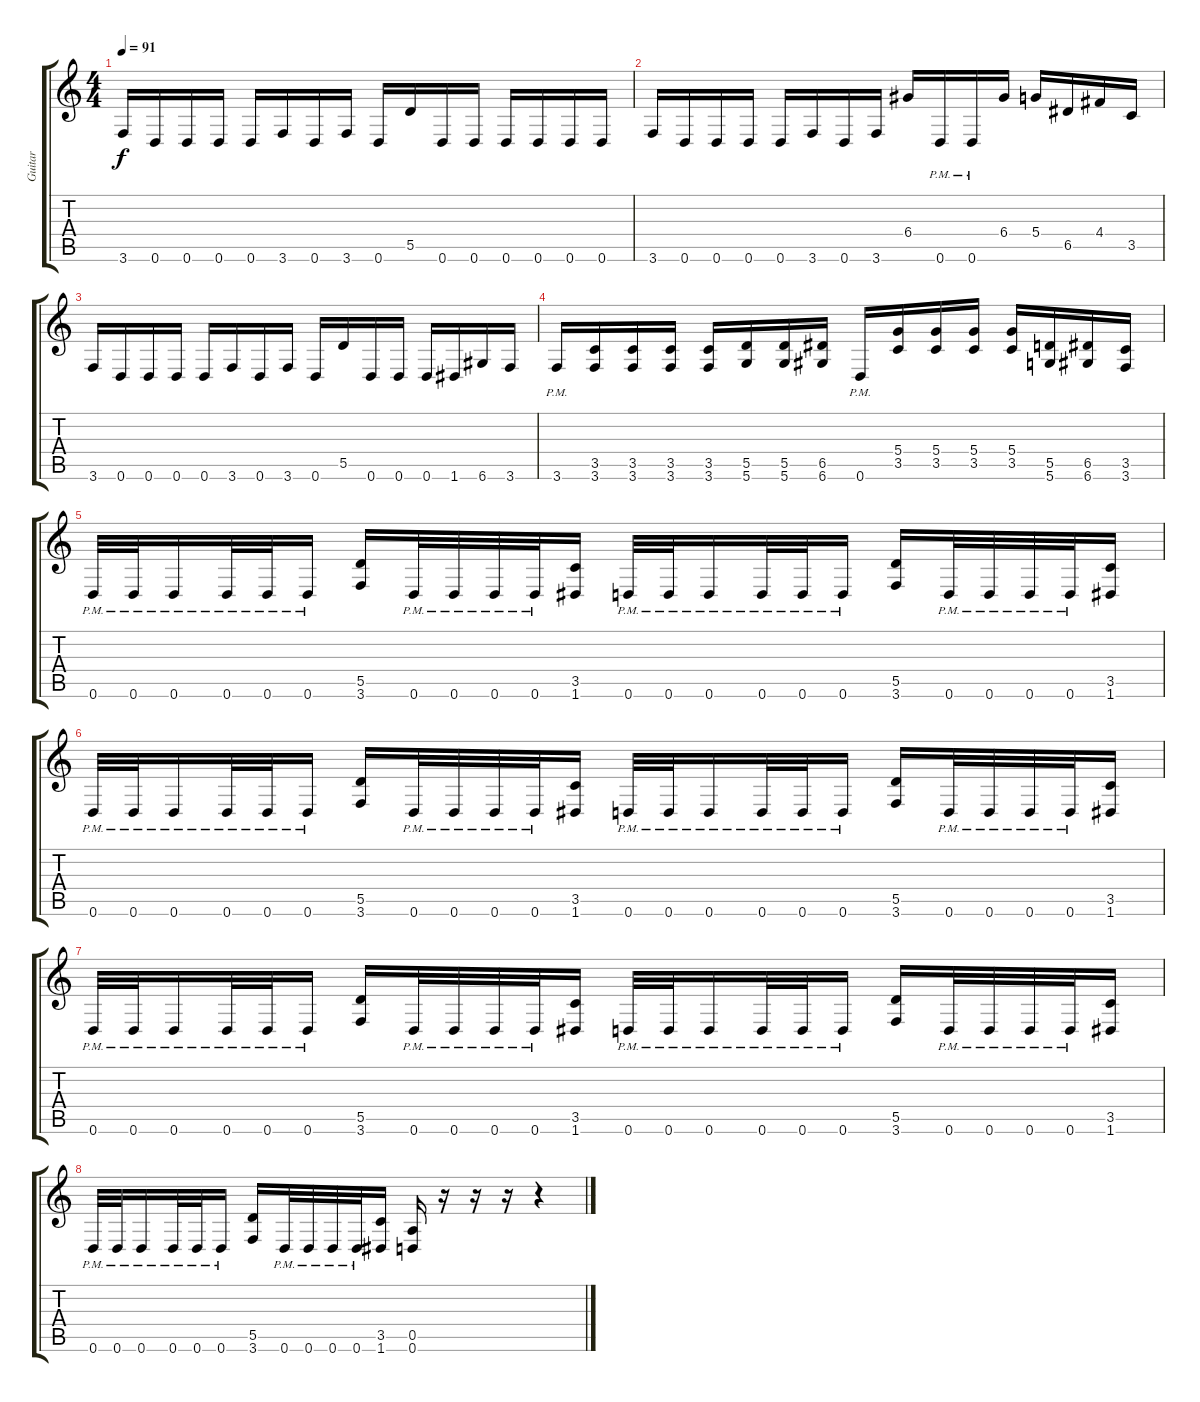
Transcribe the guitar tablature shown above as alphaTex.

\track ("Guitar" "Guitar") {instrument distortionguitar}
\staff {score tabs}
\tuning (E4 B3 G3 D3 A2 D2) {hide}
\ts (4 4)
\tempo 91
\clef g2
\ks c
3.6.16{dy f} 0.6.16 0.6.16 0.6.16 0.6.16 3.6.16 0.6.16 3.6.16 0.6.16 5.5.16 0.6.16 0.6.16 0.6.16 0.6.16 0.6.16 0.6.16 |
3.6.16 0.6.16 0.6.16 0.6.16 0.6.16 3.6.16 0.6.16 3.6.16 6.4.16 0.6{pm}.16 0.6{pm}.16 6.4.16 5.4.16 6.5.16 4.4.16 3.5.16 |
3.6.16 0.6.16 0.6.16 0.6.16 0.6.16 3.6.16 0.6.16 3.6.16 0.6.16 5.5.16 0.6.16 0.6.16 0.6.16 1.6.16 6.6.16 3.6.16 |
3.6{pm}.16 (3.5 3.6).16 (3.5 3.6).16 (3.5 3.6).16 (3.5 3.6).16 (5.5 5.6).16 (5.5 5.6).16 (6.5 6.6).16 0.6{pm}.16 (5.4 3.5).16 (5.4 3.5).16 (5.4 3.5).16 (5.4 3.5).16 (5.5 5.6).16 (6.5 6.6).16 (3.5 3.6).16 |
0.6{pm}.32 0.6{pm}.32 0.6{pm}.16 0.6{pm}.32 0.6{pm}.32 0.6{pm}.16 (5.5 3.6).16 0.6{pm}.32 0.6{pm}.32 0.6{pm}.32 0.6{pm}.32 (3.5 1.6).16 0.6{pm}.32 0.6{pm}.32 0.6{pm}.16 0.6{pm}.32 0.6{pm}.32 0.6{pm}.16 (5.5 3.6).16 0.6{pm}.32 0.6{pm}.32 0.6{pm}.32 0.6{pm}.32 (3.5 1.6).16 |
0.6{pm}.32 0.6{pm}.32 0.6{pm}.16 0.6{pm}.32 0.6{pm}.32 0.6{pm}.16 (5.5 3.6).16 0.6{pm}.32 0.6{pm}.32 0.6{pm}.32 0.6{pm}.32 (3.5 1.6).16 0.6{pm}.32 0.6{pm}.32 0.6{pm}.16 0.6{pm}.32 0.6{pm}.32 0.6{pm}.16 (5.5 3.6).16 0.6{pm}.32 0.6{pm}.32 0.6{pm}.32 0.6{pm}.32 (3.5 1.6).16 |
0.6{pm}.32 0.6{pm}.32 0.6{pm}.16 0.6{pm}.32 0.6{pm}.32 0.6{pm}.16 (5.5 3.6).16 0.6{pm}.32 0.6{pm}.32 0.6{pm}.32 0.6{pm}.32 (3.5 1.6).16 0.6{pm}.32 0.6{pm}.32 0.6{pm}.16 0.6{pm}.32 0.6{pm}.32 0.6{pm}.16 (5.5 3.6).16 0.6{pm}.32 0.6{pm}.32 0.6{pm}.32 0.6{pm}.32 (3.5 1.6).16 |
0.6{pm}.32 0.6{pm}.32 0.6{pm}.16 0.6{pm}.32 0.6{pm}.32 0.6{pm}.16 (5.5 3.6).16 0.6{pm}.32 0.6{pm}.32 0.6{pm}.32 0.6{pm}.32 (3.5 1.6).16 (0.5 0.6).16 r.16 r.16 r.16 r.4
